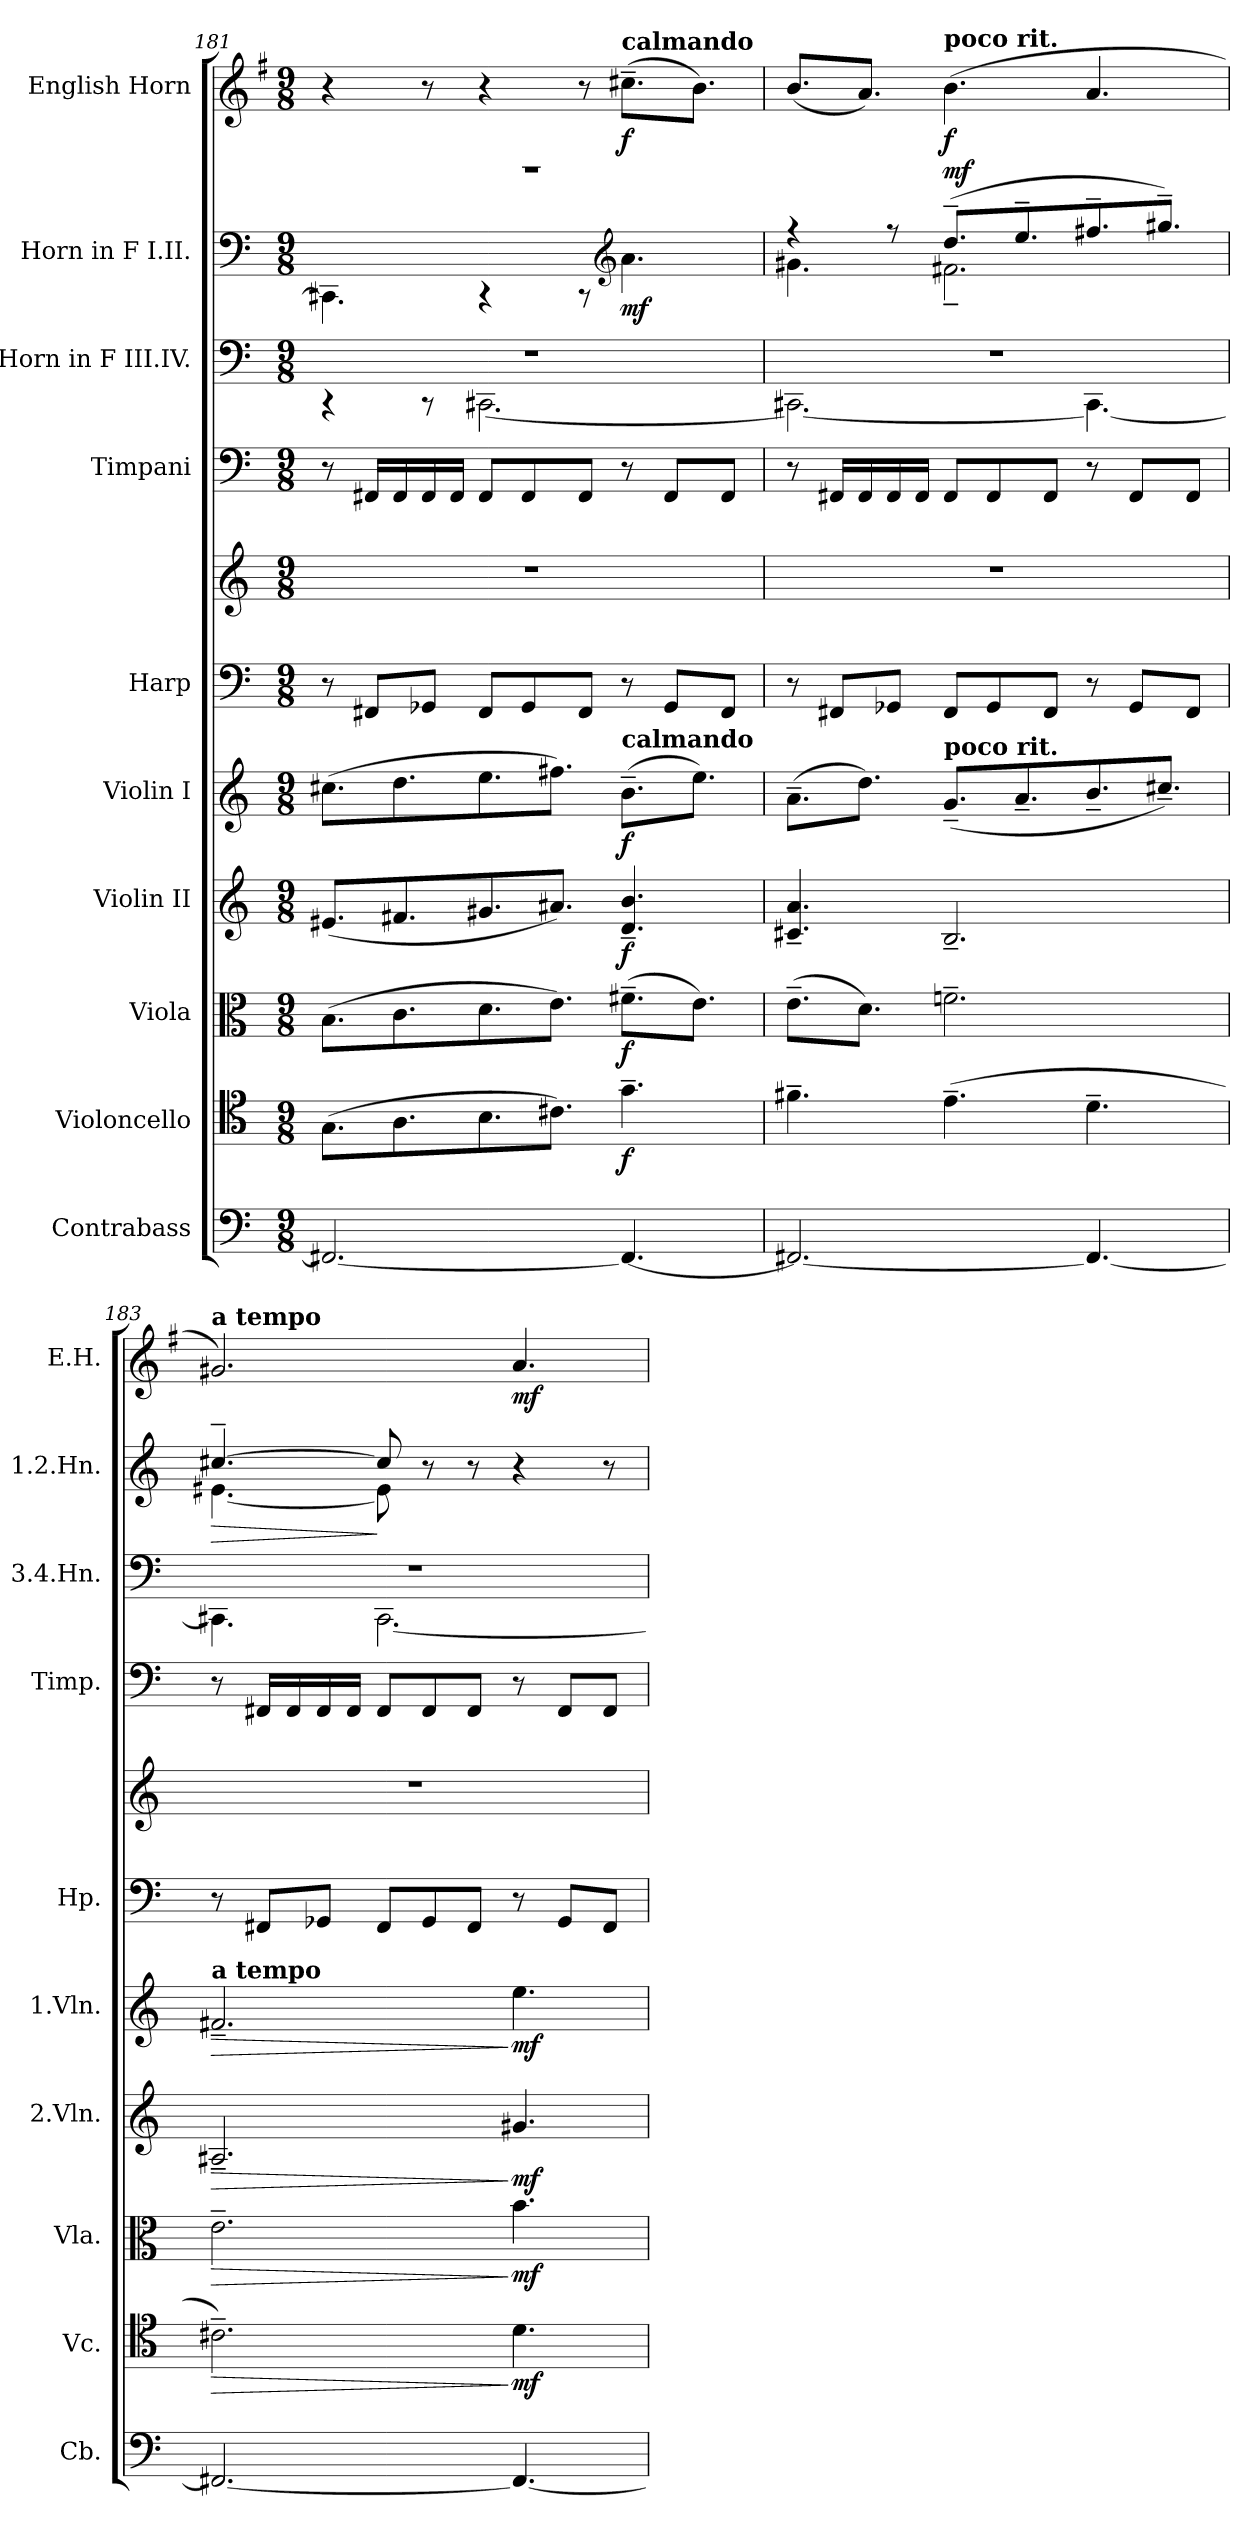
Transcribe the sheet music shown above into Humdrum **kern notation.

**kern	**kern	**dynam	**kern	**dynam	**kern	**dynam	**kern	**dynam	**kern	**kern	**kern	**kern	**kern	**dynam	**kern	**dynam
*part10	*part9	*part9	*part8	*part8	*part7	*part7	*part6	*part6	*part5	*part5	*part4	*part3	*part2	*part2	*part1	*part1
*staff11	*staff10	*staff10	*staff9	*staff9	*staff8	*staff8	*staff7	*staff7	*staff6	*staff5	*staff4	*staff3	*staff2	*staff2	*staff1	*staff1
*I"Contrabass	*I"Violoncello	*	*I"Viola	*	*I"Violin II	*	*I"Violin I	*	*I"Harp	*	*I"Timpani	*I"Horn in F III.IV.	*I"Horn in F I.II.	*	*I"English Horn	*
*I'Cb.	*I'Vc.	*	*I'Vla.	*	*I'2.Vln.	*	*I'1.Vln.	*	*I'Hp.	*	*I'Timp.	*I'3.4.Hn.	*I'1.2.Hn.	*	*I'E.H.	*
*clefF4	*clefC4	*	*clefC3	*	*clefG2	*	*clefG2	*	*clefF4	*clefG2	*clefF4	*clefF4	*clefF4	*	*clefG2	*
*ITrd7c12	*	*	*	*	*	*	*	*	*	*	*	*ITrd-3c-5	*ITrd4c7	*	*ITrd4c7	*
*k[]	*k[]	*	*k[]	*	*k[]	*	*k[]	*	*k[]	*k[]	*k[]	*k[b-]	*k[b-]	*	*k[]	*
*C:	*C:	*	*C:	*	*C:	*	*C:	*	*C:	*C:	*C:	*F:	*F:	*	*C:	*
*M9/8	*M9/8	*	*M9/8	*	*M9/8	*	*M9/8	*	*M9/8	*M9/8	*M9/8	*M9/8	*M9/8	*	*M9/8	*
=181	=181	=181	=181	=181	=181	=181	=181	=181	=181	=181	=181	=181	=181	=181	=181	=181
*	*	*	*	*	*	*	*	*	*	*	*	*^	*^	*	*	*
2.FFF#X_	(8.GL	.	(8.BL	.	(8.e#XL	.	(8.cc#XL	.	8r	8%9r	8r	8%9r	4rCC	8%9r	4.FFF#X]	.	4r	.
.	.	.	.	.	.	.	.	.	8FF#XL	.	16FF#XLL	.	.	.	.	.	.	.
.	8.A	.	8.c	.	8.f#X	.	8.dd	.	.	.	16FF#	.	.	.	.	.	.	.
.	.	.	.	.	.	.	.	.	8GG-XJ	.	16FF#	.	8rCC	.	.	.	8r	.
.	.	.	.	.	.	.	.	.	.	.	16FF#JJ	.	.	.	.	.	.	.
.	8.B	.	8.d	.	8.g#X	.	8.ee	.	8FF#L	.	8FF#L	.	[2.FF#X	.	4rCC	.	4r	.
.	.	.	.	.	.	.	.	.	8GG-	.	8FF#	.	.	.	.	.	.	.
.	8.c#XJ)	.	8.eJ)	.	8.a#XJ)	.	8.ff#XJ)	.	.	.	.	.	.	.	.	.	.	.
.	.	.	.	.	.	.	.	.	8FF#J	.	8FF#J	.	.	.	8rCC	.	8r	.
*	*	*	*	*	*	*	*	*	*	*	*	*	*	*clefG2	*	*	*	*
!	!	!	!	!	!	!	!	!	!	!	!	!	!	!	!	!	!LO:TX:a:B:t=calmando	!
!	!	!	!	!	!	!	!LO:TX:a:B:t=calmando	!	!	!	!	!	!	!	!	!	!	!
4.FFF#_	4.g~	f	(8.f#X~L	f	4.d~> 4.b~>	f	(8.b~L	f	8r	.	8r	.	.	.	4.d	mf	(8.f#X~L	f
.	.	.	.	.	.	.	.	.	8GG-L	.	8FF#L	.	.	.	.	.	.	.
.	.	.	8.eJ)	.	.	.	8.eeJ)	.	.	.	.	.	.	.	.	.	8.eJ)	.
.	.	.	.	.	.	.	.	.	8FF#J	.	8FF#J	.	.	.	.	.	.	.
=182	=182	=182	=182	=182	=182	=182	=182	=182	=182	=182	=182	=182	=182	=182	=182	=182	=182	=182
2.FFF#X_	4.f#X~	.	(8.e~L	.	4.c#X~> 4.a~>	.	(8.a~L	.	8r	8%9r	8r	8%9r	2.FF#X_	4rff	4.c#X	.	(8.eL	.
.	.	.	.	.	.	.	.	.	8FF#XL	.	16FF#XLL	.	.	.	.	.	.	.
.	.	.	8.dJ)	.	.	.	8.ddJ)	.	.	.	16FF#	.	.	.	.	.	8.dJ)	.
.	.	.	.	.	.	.	.	.	8GG-XJ	.	16FF#	.	.	8rff	.	.	.	.
.	.	.	.	.	.	.	.	.	.	.	16FF#JJ	.	.	.	.	.	.	.
!	!	!	!	!	!	!	!	!	!	!	!	!	!	!	!	!	!LO:TX:a:B:t=poco rit.	!
!	!	!	!	!	!	!	!LO:TX:a:B:t=poco rit.	!	!	!	!	!	!	!	!	!	!	!
!	!	!	!	!	!	!	!	!	!	!	!	!	!	!	!	!LO:DY:a	!	!
.	(4.e~	.	2.fn~	.	2.B~>	.	(8.g~>L	.	8FF#L	.	8FF#L	.	.	(8.g~L	2.Bn~	mf	(4.e	f
.	.	.	.	.	.	.	.	.	8GG-	.	8FF#	.	.	.	.	.	.	.
.	.	.	.	.	.	.	8.a~>	.	.	.	.	.	.	8.a~	.	.	.	.
.	.	.	.	.	.	.	.	.	8FF#J	.	8FF#J	.	.	.	.	.	.	.
4.FFF#_	4.d~	.	.	.	.	.	8.b~>	.	8r	.	8r	.	4.FF#_	8.bn~	.	.	4.d	.
.	.	.	.	.	.	.	.	.	8GG-L	.	8FF#L	.	.	.	.	.	.	.
.	.	.	.	.	.	.	8.cc#X~>J)	.	.	.	.	.	.	8.cc#X~J)	.	.	.	.
.	.	.	.	.	.	.	.	.	8FF#J	.	8FF#J	.	.	.	.	.	.	.
=183	=183	=183	=183	=183	=183	=183	=183	=183	=183	=183	=183	=183	=183	=183	=183	=183	=183	=183
!	!	!	!	!	!	!	!	!	!	!	!	!	!	!	!	!	!LO:TX:a:B:t=a tempo	!
!	!	!	!	!	!	!	!LO:TX:a:B:t=a tempo	!	!	!	!	!	!	!	!	!	!	!
!	!	!LO:HP:b	!	!LO:HP:b	!	!LO:HP:b	!	!LO:HP:b	!	!	!	!	!	!	!	!LO:HP:b	!	!
2.FFF#X_	2.c#X~)	>	2.e~	>	2.A#X~>	>	2.f#X~>	>	8r	8%9r	8r	8%9r	4.FF#X]	[4.f#X~	[4.A#X	>	2.c#X)	.
.	.	.	.	.	.	.	.	.	8FF#XL	.	16FF#XLL	.	.	.	.	.	.	.
.	.	.	.	.	.	.	.	.	.	.	16FF#	.	.	.	.	.	.	.
.	.	.	.	.	.	.	.	.	8GG-XJ	.	16FF#	.	.	.	.	.	.	.
.	.	.	.	.	.	.	.	.	.	.	16FF#JJ	.	.	.	.	.	.	.
.	.	.	.	.	.	.	.	.	8FF#L	.	8FF#L	.	[2.FF#	8f#]	8A#]	]	.	.
.	.	.	.	.	.	.	.	.	8GG-	.	8FF#	.	.	8r	2ryy	.	.	.
.	.	.	.	.	.	.	.	.	8FF#J	.	8FF#J	.	.	8r	.	.	.	.
4.FFF#_	4.d	] mf	4.b	] mf	4.g#X	] mf	4.ee	] mf	8r	.	8r	.	.	4r	.	.	4.d	mf
.	.	.	.	.	.	.	.	.	8GG-L	.	8FF#L	.	.	.	.	.	.	.
.	.	.	.	.	.	.	.	.	8FF#J	.	8FF#J	.	.	8r	8ryy	.	.	.
*	*	*	*	*	*	*	*	*	*	*	*	*v	*v	*	*	*	*	*
*	*	*	*	*	*	*	*	*	*	*	*	*	*v	*v	*	*	*
=	=	=	=	=	=	=	=	=	=	=	=	=	=	=	=	=
*-	*-	*-	*-	*-	*-	*-	*-	*-	*-	*-	*-	*-	*-	*-	*-	*-
